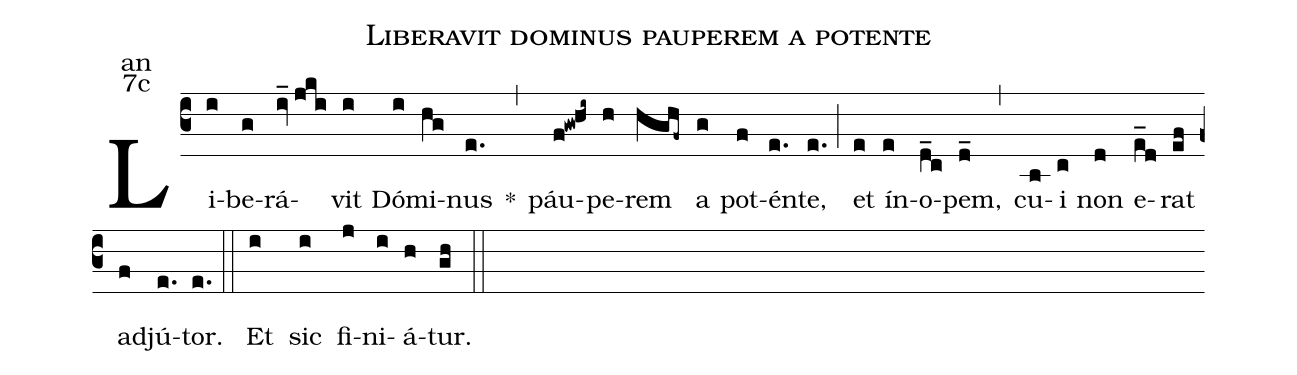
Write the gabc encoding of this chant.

name:Liberavit dominus pauperem a potente;
office-part:an;
mode:7c;
%%
(c3) Li(i)be(g)rá(iv_//jki)vit(i) Dó(i)mi(hg)nus(e.) <sp>*</sp>(,) páu(f@gw@hi~)pe(h)rem(hghf~) a(g) pot(f)én(e.)te,(e.) (;) et(e) ín(e)o(d_c)pem,(d_) (,) cu(b)i(c) non(d) e(e_d)rat(ef) ad(f)jú(e.)tor.(e.) (::)
<eu> Et(i) sic(i) fi(j)ni(i)á(h)tur.(gh) </eu> (::)
